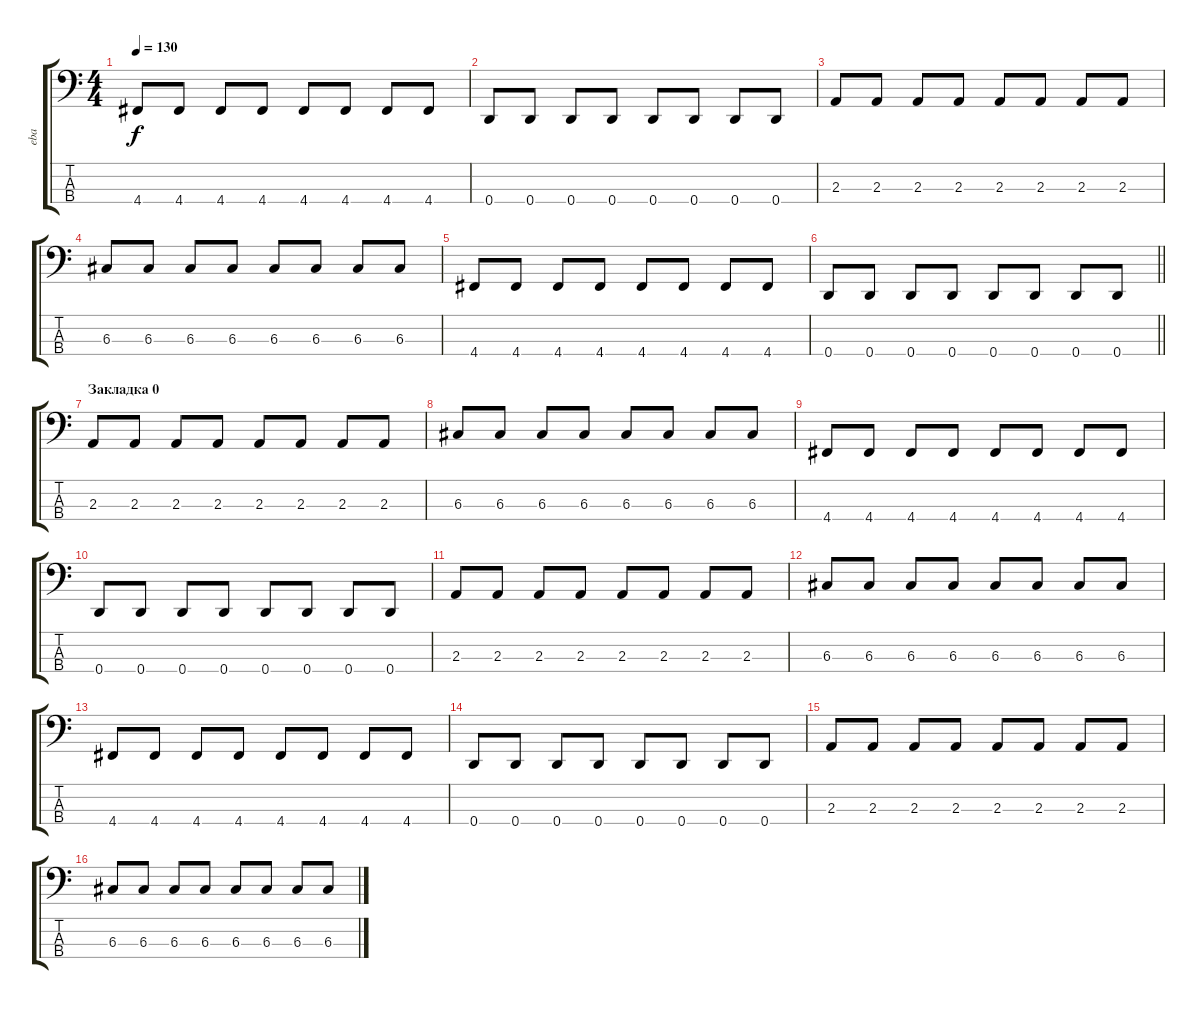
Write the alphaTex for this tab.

\track ("eba" "eba") {instrument electricbassfinger}
\staff {score tabs}
\tuning (F2 C2 G1 D1) {hide}
\ts (4 4)
\tempo 130
\clef f4
\ks c
4.4.8{dy f} 4.4.8 4.4.8 4.4.8 4.4.8 4.4.8 4.4.8 4.4.8 |
0.4.8 0.4.8 0.4.8 0.4.8 0.4.8 0.4.8 0.4.8 0.4.8 |
2.3.8 2.3.8 2.3.8 2.3.8 2.3.8 2.3.8 2.3.8 2.3.8 |
6.3.8 6.3.8 6.3.8 6.3.8 6.3.8 6.3.8 6.3.8 6.3.8 |
4.4.8 4.4.8 4.4.8 4.4.8 4.4.8 4.4.8 4.4.8 4.4.8 |
\barLineRight lightlight
0.4.8 0.4.8 0.4.8 0.4.8 0.4.8 0.4.8 0.4.8 0.4.8 |
\section ("" "Закладка 0")
2.3.8 2.3.8 2.3.8 2.3.8 2.3.8 2.3.8 2.3.8 2.3.8 |
6.3.8 6.3.8 6.3.8 6.3.8 6.3.8 6.3.8 6.3.8 6.3.8 |
4.4.8 4.4.8 4.4.8 4.4.8 4.4.8 4.4.8 4.4.8 4.4.8 |
0.4.8 0.4.8 0.4.8 0.4.8 0.4.8 0.4.8 0.4.8 0.4.8 |
2.3.8 2.3.8 2.3.8 2.3.8 2.3.8 2.3.8 2.3.8 2.3.8 |
6.3.8 6.3.8 6.3.8 6.3.8 6.3.8 6.3.8 6.3.8 6.3.8 |
4.4.8 4.4.8 4.4.8 4.4.8 4.4.8 4.4.8 4.4.8 4.4.8 |
0.4.8 0.4.8 0.4.8 0.4.8 0.4.8 0.4.8 0.4.8 0.4.8 |
2.3.8 2.3.8 2.3.8 2.3.8 2.3.8 2.3.8 2.3.8 2.3.8 |
6.3.8 6.3.8 6.3.8 6.3.8 6.3.8 6.3.8 6.3.8 6.3.8
